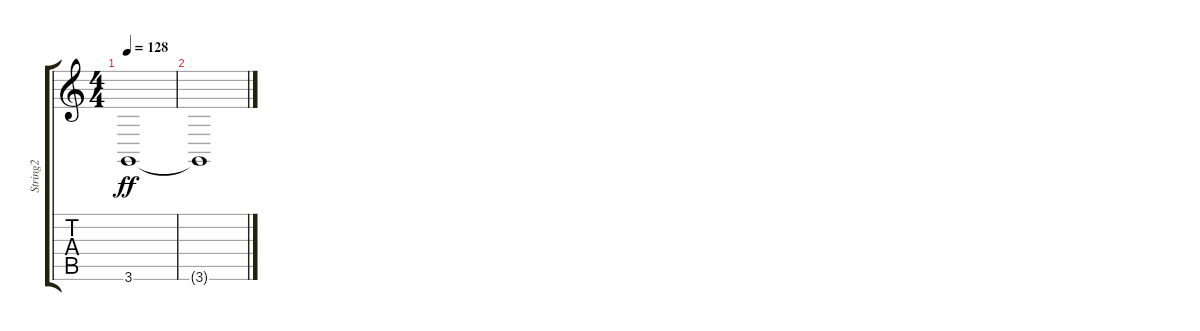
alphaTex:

\track ("String2" "String2") {instrument stringensemble1}
\staff {score tabs}
\tuning (E4 B3 G3 D3 A2 E2) {hide}
\ts (4 4)
\tempo 128
\clef g2
\ks c
3.6.1{dy ff} |
3.6{t}.1
